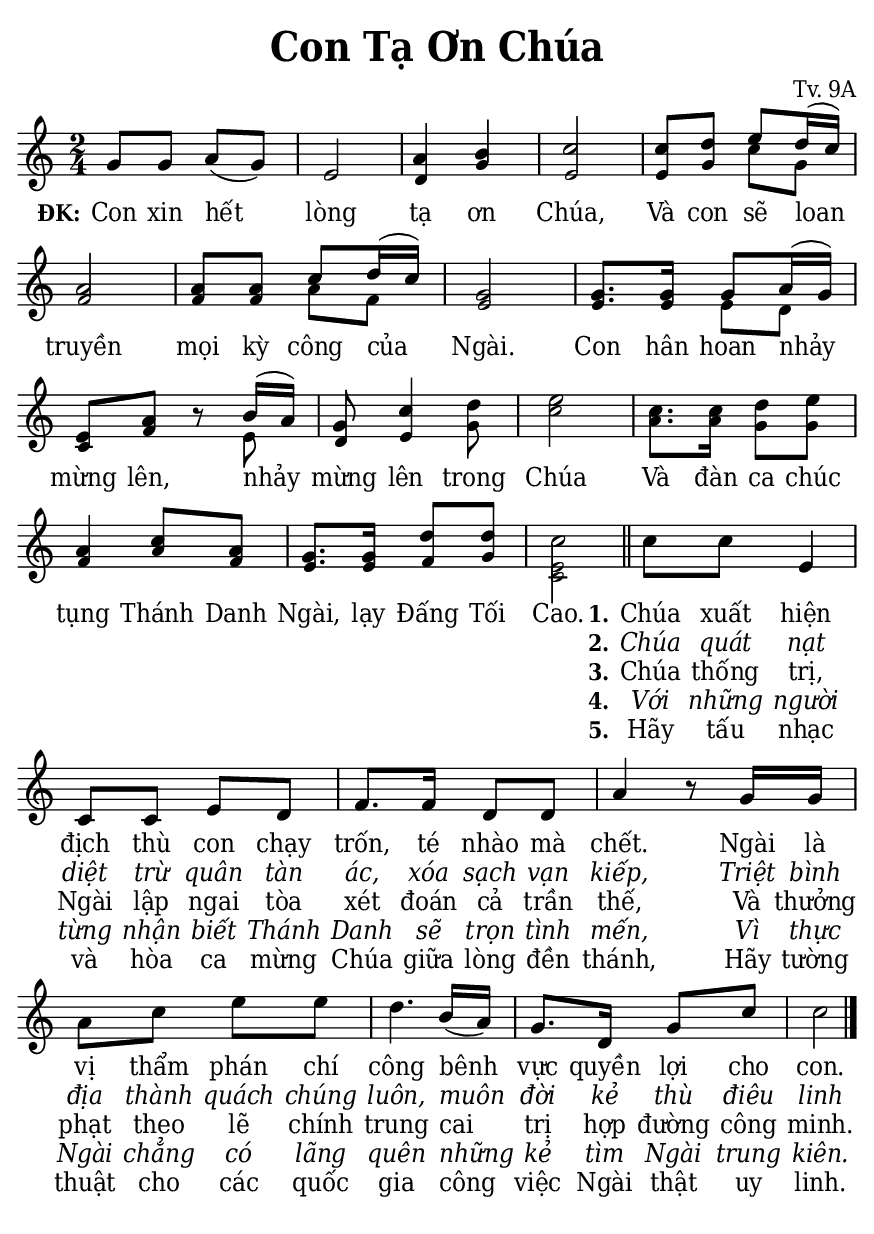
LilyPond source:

% Cài đặt chung\
\version "2.22.1"
\include "english.ly"

\header {
  title = \markup { \fontsize #1 "Con Tạ Ơn Chúa" }
  composer = "Tv. 9A"
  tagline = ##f
}

% Nhạc phiên khúc
nhacPhienKhucSop = \relative c'' {
  g8 g a (g) |
  e2 |
  a4 b |
  c2 |
  c8 d e d16 (c) |
  a2 |
  a8 a c d16 (c) |
  g2 |
  g8. g16 g8 a16 (g) |
  e8 a r b16 (a) |
  g8 c4 d8 |
  e2 |
  c8. c16 d8 e |
  a,4 c8 a |
  g8. g16 d'8 d |
  \once \stemDown c2 \bar "||"
  
  c8 c e,4 |
  c8 c e d |
  f8. f16 d8 d |
  a'4 r8 g16 g |
  a8 c e e |
  d4. b16 (a) |
  g8. d16 g8 c |
  c2 \bar "|."
}

nhacPhienKhucAlto = \relative c'' {
  g8 g a (g) |
  e2 |
  d4 g |
  e2 |
  e8 g c [g] |
  f2 |
  f8 f a [f] |
  e2 |
  e8. e16 e8 [d] |
  c f r e |
  d e4 g8 |
  c2 |
  a8. a16 g8 g |
  f4 a8 f |
  e8. e16 f8 g |
  <e c>2
}

% Lời phiên khúc
loiPhienKhucSop = \lyrics {
  \set stanza = "ĐK:"
  Con xin hết lòng tạ ơn Chúa,
  Và con sẽ loan truyền mọi kỳ công của Ngài.
  Con hân hoan nhảy mừng lên,
  nhảy mừng lên trong Chúa
  Và đàn ca chúc tụng Thánh Danh Ngài,
  lạy Đấng Tối Cao.
  <<
    {
      \set stanza = "1."
      Chúa xuất hiện địch thù con chạy trốn,
      té nhào mà chết.
      Ngài là vị thẩm phán chí công
      bênh vực quyền lợi cho con.
    }
    \new Lyrics {
	    \set associatedVoice = "beSop"
	    \set stanza = "2."
      \override Lyrics.LyricText.font-shape = #'italic
	    Chúa quát nạt diệt trừ quân tàn ác,
	    xóa sạch vạn kiếp,
	    Triệt bình địa thành quách chúng luôn,
	    muôn đời kẻ thù điêu linh
    }
    \new Lyrics {
	    \set associatedVoice = "beSop"
	    \set stanza = "3."
	    Chúa thống trị, Ngài lập ngai tòa xét đoán cả trần thế,
	    Và thưởng phạt theo lẽ chính trung
	    cai trị hợp đường công minh.
    }
    \new Lyrics {
	    \set associatedVoice = "beSop"
	    \set stanza = "4."
      \override Lyrics.LyricText.font-shape = #'italic
	    Với những người từng nhận biết Thánh Danh sẽ trọn tình mến,
	    Vì thực Ngài chẳng có lãng quên
	    những kẻ tìm Ngài trung kiên.
    }
    \new Lyrics {
	    \set associatedVoice = "beSop"
	    \set stanza = "5."
	    Hãy tấu nhạc và hòa ca mừng Chúa giữa lòng đền thánh,
	    Hãy tường thuật cho các quốc gia
	    công việc Ngài thật uy linh.
    }
  >>
}

% Dàn trang
\paper {
  #(set-paper-size "a5")
  top-margin = 3\mm
  bottom-margin = 3\mm
  left-margin = 3\mm
  right-margin = 3\mm
  indent = #0
  #(define fonts
	 (make-pango-font-tree "Deja Vu Serif Condensed"
	 		       "Deja Vu Serif Condensed"
			       "Deja Vu Serif Condensed"
			       (/ 20 20)))
  print-page-number = ##f
  page-count = #1
}

TongNhip = {
  \key c \major \time 2/4
  \set Timing.beamExceptions = #'()
  \set Timing.baseMoment = #(ly:make-moment 1/4)
}

% Đổi kích thước nốt cho bè phụ
notBePhu =
#(define-music-function (font-size music) (number? ly:music?)
   (for-some-music
     (lambda (m)
       (if (music-is-of-type? m 'rhythmic-event)
           (begin
             (set! (ly:music-property m 'tweaks)
                   (cons `(font-size . ,font-size)
                         (ly:music-property m 'tweaks)))
             #t)
           #f))
     music)
   music)

\score {
  \new ChoirStaff <<
    \new Staff \with {
        \consists "Merge_rests_engraver"
        printPartCombineTexts = ##f
      }
      <<
      \new Voice \TongNhip \partCombine 
        \nhacPhienKhucSop
        \notBePhu -1 { \nhacPhienKhucAlto }
      \new NullVoice = beSop \nhacPhienKhucSop
      \new Lyrics \lyricsto beSop \loiPhienKhucSop
      >>
  >>
  \layout {
    \override Lyrics.LyricSpace.minimum-distance = #1
    \override Score.BarNumber.break-visibility = ##(#f #f #f)
    \override Score.SpacingSpanner.uniform-stretching = ##t
  } 
}
